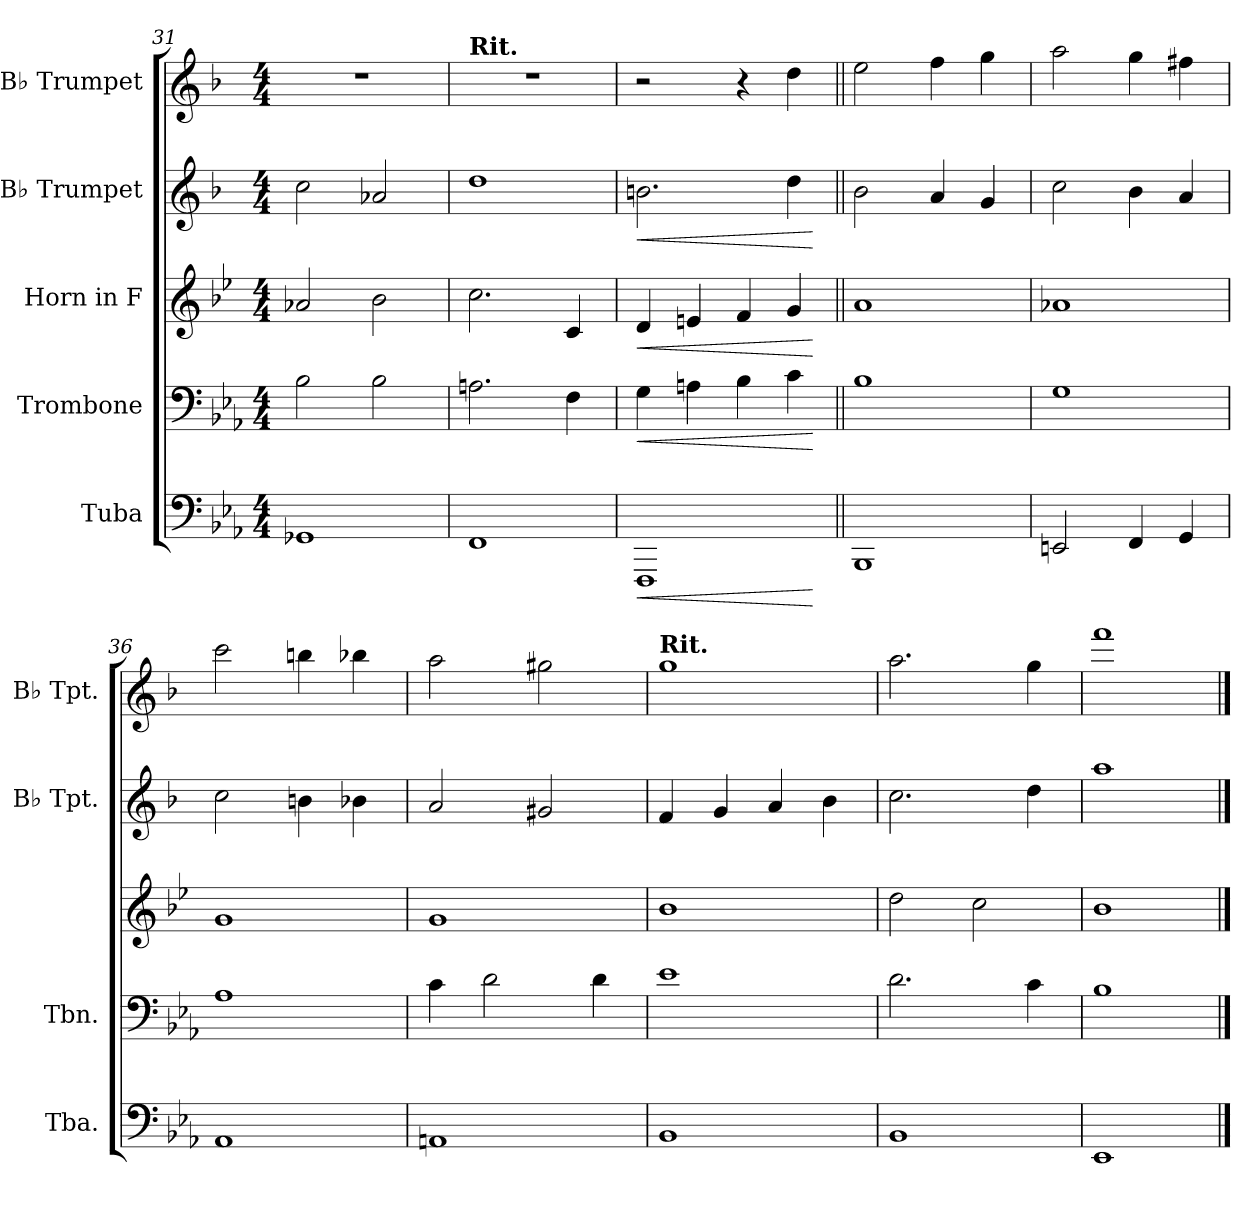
**kern	**dynam	**kern	**dynam	**kern	**dynam	**kern	**dynam	**kern
*part5	*part5	*part4	*part4	*part3	*part3	*part2	*part2	*part1
*staff5	*staff5	*staff4	*staff4	*staff3	*staff3	*staff2	*staff2	*staff1
*I"Tuba	*	*I"Trombone	*	*I"Horn in F	*	*I"B♭ Trumpet	*	*I"B♭ Trumpet
*I'Tba.	*	*I'Tbn.	*	*	*	*I'B♭ Tpt.	*	*I'B♭ Tpt.
*clefF4	*	*clefF4	*	*clefG2	*	*clefG2	*	*clefG2
*	*	*	*	*ITrd4c7	*	*ITrd1c2	*	*ITrd1c2
*k[b-e-a-]	*	*k[b-e-a-]	*	*k[b-e-a-]	*	*k[b-e-a-]	*	*k[b-e-a-]
*M4/4	*	*M4/4	*	*M4/4	*	*M4/4	*	*M4/4
=31	=31	=31	=31	=31	=31	=31	=31	=31
1GG-X	.	2B-\	.	2d-X/	.	2b-\	.	1r
.	.	2B-\	.	2e-\	.	2g-X/	.	.
=32	=32	=32	=32	=32	=32	=32	=32	=32
!	!	!	!	!	!	!	!	!LO:TX:a:B:t=Rit.
1FF	.	2.An\	.	2.f\	.	1cc	.	1r
.	.	4F\	.	4F/	.	.	.	.
=33	=33	=33	=33	=33	=33	=33	=33	=33
!	!LO:HP:b	!	!LO:HP:b	!	!LO:HP:b	!	!LO:HP:b	!
1FFF	<	4G\	<	4G/	<	2.an\	<	2r
.	.	4An\	.	4An/	.	.	.	.
.	.	4B-\	.	4B-/	.	.	.	4r
.	.	4c\	.	4c/	.	4cc\	.	4cc\
.	[	.	[	.	[	.	[	.
=34||	=34||	=34||	=34||	=34||	=34||	=34||	=34||	=34||
*	*	*	*	*	*	*	*	*MM132
1BBB-	.	1B-	.	1d	.	2a-\	.	2dd\
.	.	.	.	.	.	4g/	.	4ee-\
.	.	.	.	.	.	4f/	.	4ff\
=35	=35	=35	=35	=35	=35	=35	=35	=35
2EEn/	.	1G	.	1d-X	.	2b-\	.	2gg\
4FF/	.	.	.	.	.	4a-\	.	4ff\
4GG/	.	.	.	.	.	4g/	.	4een\
=36	=36	=36	=36	=36	=36	=36	=36	=36
1AA-	.	1A-	.	1c	.	2b-\	.	2bb-\
.	.	.	.	.	.	4an\	.	4aan\
.	.	.	.	.	.	4a-X\	.	4aa-X\
=37	=37	=37	=37	=37	=37	=37	=37	=37
1AAn	.	4c\	.	1c	.	2g/	.	2gg\
.	.	2d\	.	.	.	.	.	.
.	.	.	.	.	.	2f#X/	.	2ff#X\
.	.	4d\	.	.	.	.	.	.
=38	=38	=38	=38	=38	=38	=38	=38	=38
!	!	!	!	!	!	!	!	!LO:TX:a:B:t=Rit.
1BB-	.	1e-	.	1e-	.	4e-/	.	1ff
.	.	.	.	.	.	4f/	.	.
.	.	.	.	.	.	4g/	.	.
.	.	.	.	.	.	4a-\	.	.
=39	=39	=39	=39	=39	=39	=39	=39	=39
1BB-	.	2.d\	.	2g\	.	2.b-\	.	2.gg\
.	.	.	.	2f\	.	.	.	.
.	.	4c\	.	.	.	4cc\	.	4ff\
=40	=40	=40	=40	=40	=40	=40	=40	=40
1EE-	.	1B-	.	1e-	.	1gg	.	1eee-
==	==	==	==	==	==	==	==	==
*-	*-	*-	*-	*-	*-	*-	*-	*-
